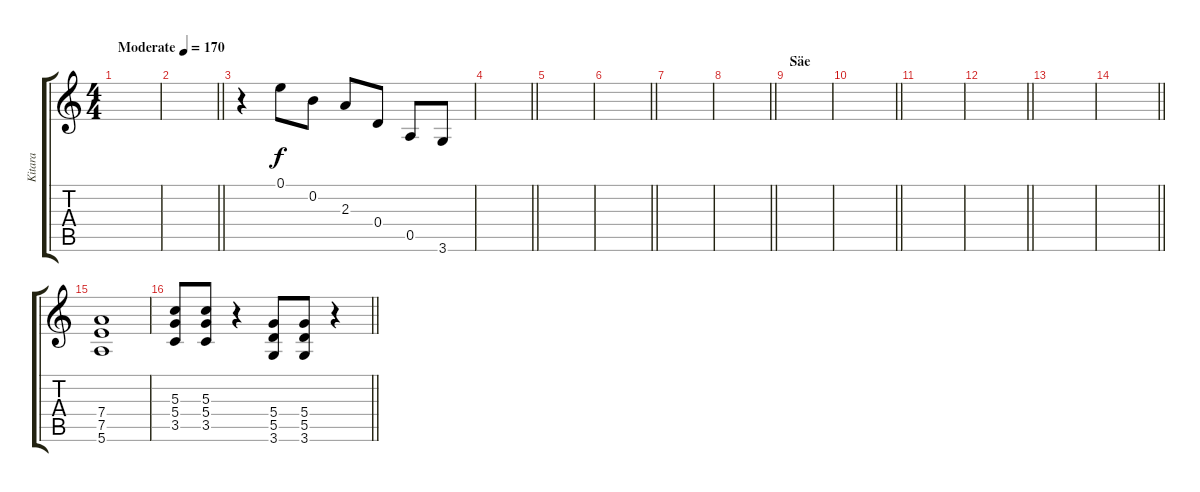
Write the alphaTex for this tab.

\track ("Kitara" "Kitara") {instrument electricguitarjazz}
\staff {score tabs}
\tuning (E4 B3 G3 D3 A2 E2) {hide}
\ts (4 4)
\tempo (170 "Moderate")
\clef g2
\ks c
|
\barLineRight lightlight
|
r.4 0.1.8 0.2.8 2.3.8 0.4.8 0.5.8 3.6.8 |
\barLineRight lightlight
|
|
\barLineRight lightlight
|
|
\barLineRight lightlight
|
\section ("" "Säe")
|
\barLineRight lightlight
|
|
\barLineRight lightlight
|
|
\barLineRight lightlight
|
(7.4 7.5 5.6).1{instrument overdrivenguitar} |
\barLineRight lightlight
(5.3 5.4 3.5).8 (5.3 5.4 3.5).8 r.4 (5.4 5.5 3.6).8 (5.4 5.5 3.6).8 r.4
